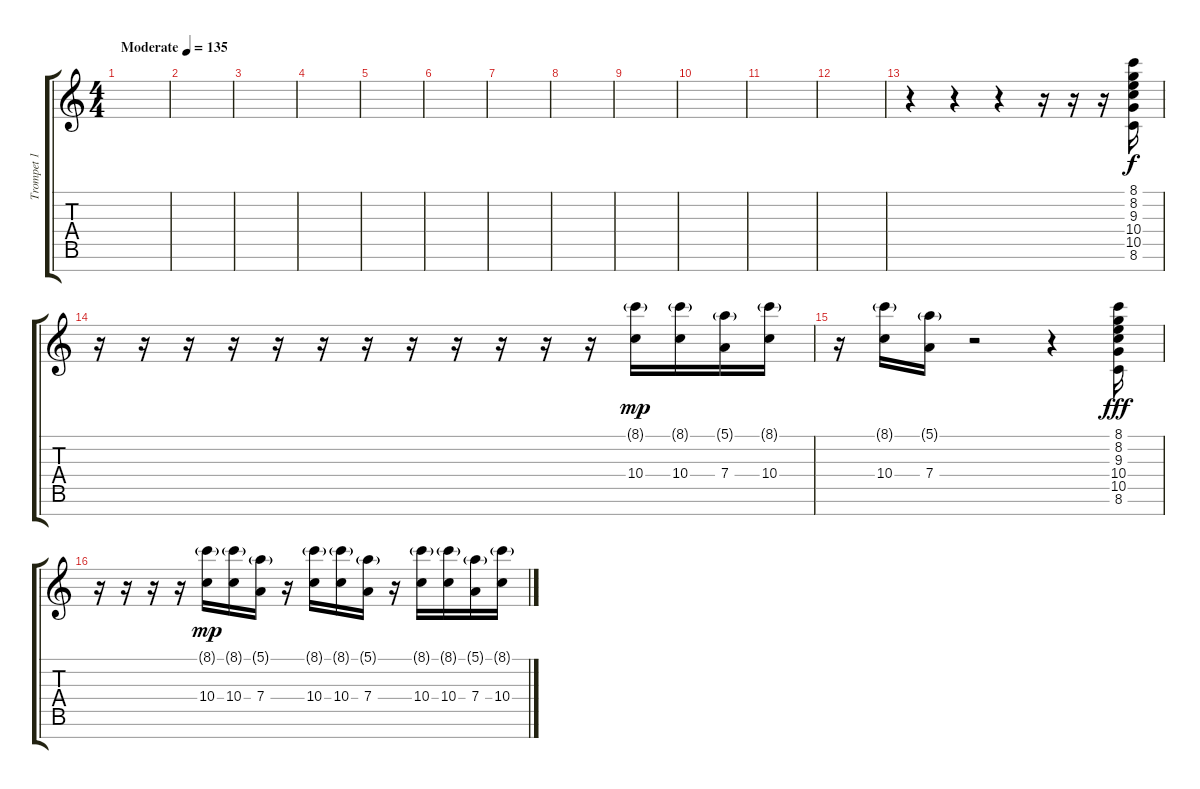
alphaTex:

\track ("Trompet 1" "Trompet 1") {instrument tuba}
\staff {score tabs}
\tuning (E5 B4 G4 D4 A3 E3 B2) {hide}
\ts (4 4)
\tempo (135 "Moderate")
\clef g2
\ks c
|
|
|
|
|
|
|
|
|
|
|
|
r.4 r.4 r.4 r.16 r.16 r.16 (8.1 8.2 9.3 10.4 10.5 8.6).16 |
r.16 r.16 r.16 r.16 r.16 r.16 r.16 r.16 r.16 r.16 r.16 r.16 (8.1{g} 10.4).16{dy mp} (8.1{g} 10.4).16 (5.1{g} 7.4).16 (8.1{g} 10.4).16 |
r.16 (8.1{g} 10.4).16 (5.1{g} 7.4).16 r.2 r.4 (8.1 8.2 9.3 10.4 10.5 8.6).16{dy fff} |
r.16 r.16 r.16 r.16 (8.1{g} 10.4).16{dy mp} (8.1{g} 10.4).16 (5.1{g} 7.4).16 r.16 (8.1{g} 10.4).16 (8.1{g} 10.4).16 (5.1{g} 7.4).16 r.16 (8.1{g} 10.4).16 (8.1{g} 10.4).16 (5.1{g} 7.4).16 (8.1{g} 10.4).16
